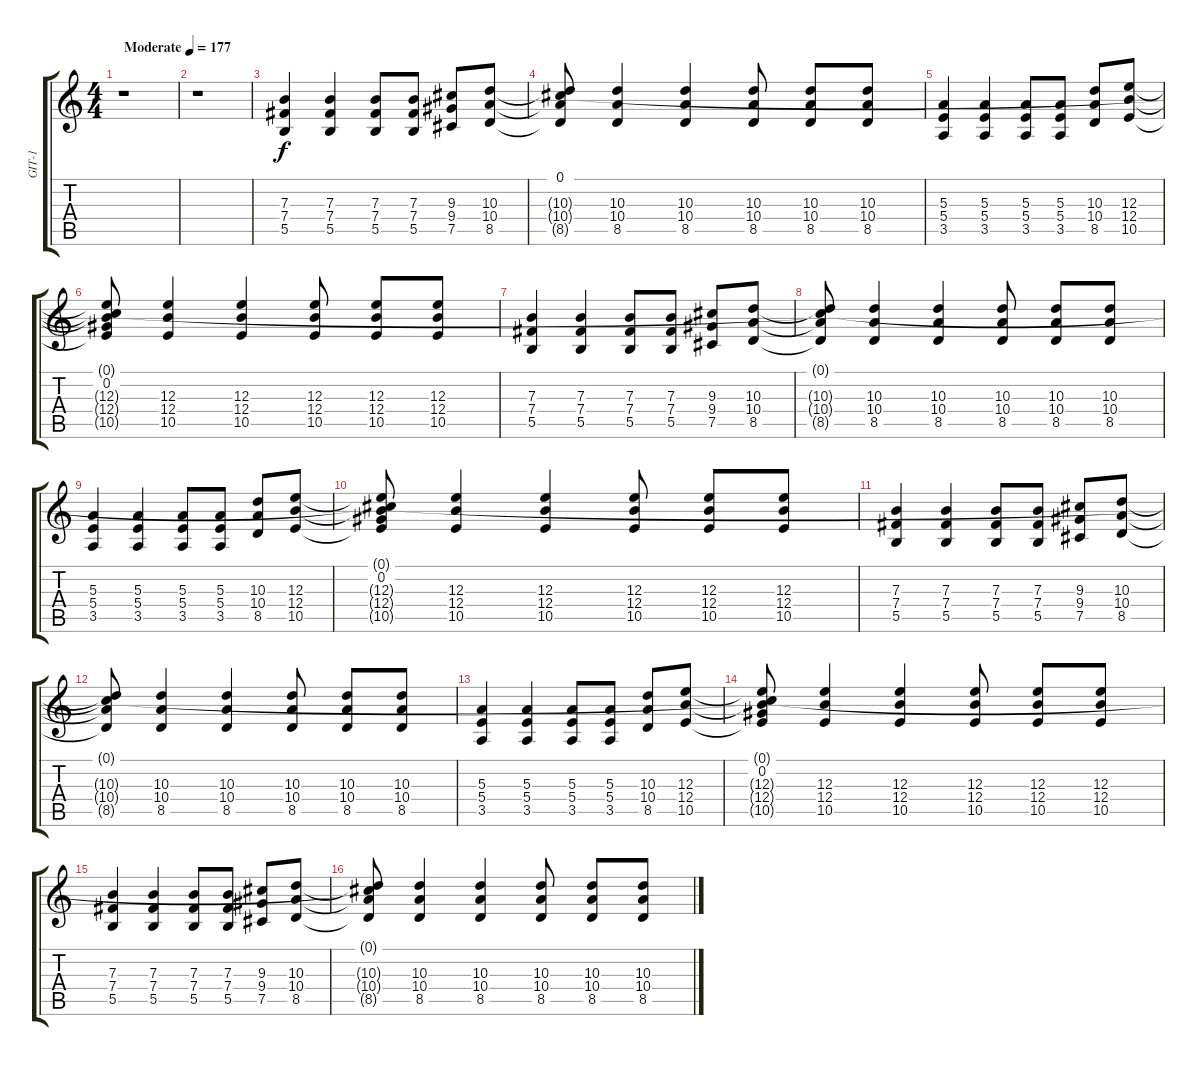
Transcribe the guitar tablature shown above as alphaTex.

\track ("GIT-1" "GIT-1") {instrument overdrivenguitar}
\staff {score tabs}
\tuning (Db4 Ab3 E3 B2 Gb2 B1) {hide}
\ts (4 4)
\tempo (177 "Moderate")
\clef g2
\ks c
r.1{dy f instrument overdrivenguitar} |
r.1 |
(7.3 7.4 5.5).4 (7.3 7.4 5.5).4 (7.3 7.4 5.5).8 (7.3 7.4 5.5).8 (9.3 9.4 7.5).8 (10.3 10.4 8.5).8 |
(0.1 10.3{t} 10.4{t} 8.5{t}).8 (10.3 10.4 8.5).4 (10.3 10.4 8.5).4 (10.3 10.4 8.5).8 (10.3 10.4 8.5).8 (10.3 10.4 8.5).8 |
(5.3 5.4 3.5).4 (5.3 5.4 3.5).4 (5.3 5.4 3.5).8 (5.3 5.4 3.5).8 (10.3 10.4 8.5).8 (12.3 12.4 10.5).8 |
(0.1{t} 0.2 12.3{t} 12.4{t} 10.5{t}).8 (12.3 12.4 10.5).4 (12.3 12.4 10.5).4 (12.3 12.4 10.5).8 (12.3 12.4 10.5).8 (12.3 12.4 10.5).8 |
(7.3 7.4 5.5).4 (7.3 7.4 5.5).4 (7.3 7.4 5.5).8 (7.3 7.4 5.5).8 (9.3 9.4 7.5).8 (10.3 10.4 8.5).8 |
(0.1{t} 10.3{t} 10.4{t} 8.5{t}).8 (10.3 10.4 8.5).4 (10.3 10.4 8.5).4 (10.3 10.4 8.5).8 (10.3 10.4 8.5).8 (10.3 10.4 8.5).8 |
(5.3 5.4 3.5).4 (5.3 5.4 3.5).4 (5.3 5.4 3.5).8 (5.3 5.4 3.5).8 (10.3 10.4 8.5).8 (12.3 12.4 10.5).8 |
(0.1{t} 0.2 12.3{t} 12.4{t} 10.5{t}).8 (12.3 12.4 10.5).4 (12.3 12.4 10.5).4 (12.3 12.4 10.5).8 (12.3 12.4 10.5).8 (12.3 12.4 10.5).8 |
(7.3 7.4 5.5).4 (7.3 7.4 5.5).4 (7.3 7.4 5.5).8 (7.3 7.4 5.5).8 (9.3 9.4 7.5).8 (10.3 10.4 8.5).8 |
(0.1{t} 10.3{t} 10.4{t} 8.5{t}).8 (10.3 10.4 8.5).4 (10.3 10.4 8.5).4 (10.3 10.4 8.5).8 (10.3 10.4 8.5).8 (10.3 10.4 8.5).8 |
(5.3 5.4 3.5).4 (5.3 5.4 3.5).4 (5.3 5.4 3.5).8 (5.3 5.4 3.5).8 (10.3 10.4 8.5).8 (12.3 12.4 10.5).8 |
(0.1{t} 0.2 12.3{t} 12.4{t} 10.5{t}).8 (12.3 12.4 10.5).4 (12.3 12.4 10.5).4 (12.3 12.4 10.5).8 (12.3 12.4 10.5).8 (12.3 12.4 10.5).8 |
(7.3 7.4 5.5).4 (7.3 7.4 5.5).4 (7.3 7.4 5.5).8 (7.3 7.4 5.5).8 (9.3 9.4 7.5).8 (10.3 10.4 8.5).8 |
(0.1{t} 10.3{t} 10.4{t} 8.5{t}).8 (10.3 10.4 8.5).4 (10.3 10.4 8.5).4 (10.3 10.4 8.5).8 (10.3 10.4 8.5).8 (10.3 10.4 8.5).8
